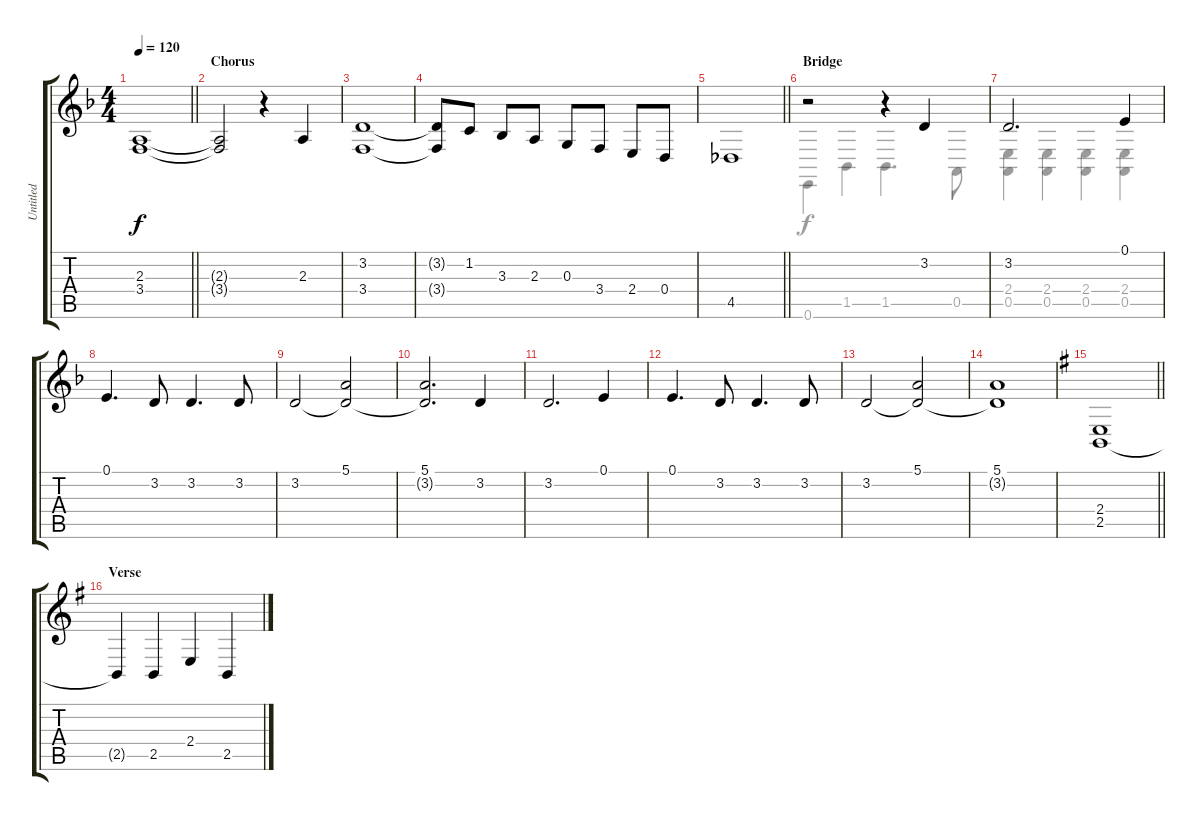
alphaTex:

\track ("Untitled" "Untitled") {instrument drawbarorgan}
\staff {score tabs}
\tuning (E4 B3 G3 D3 A2 E2) {hide}
\voice
\ts (4 4)
\tempo 120
\clef g2
\barLineRight lightlight
\ks f
(2.3 3.4).1{dy f} |
\section ("" "Chorus")
(2.3{t} 3.4{t}).2 r.4 2.3.4 |
(3.2 3.4).1 |
(3.2{t} 3.4{t}).8 1.2.8 3.3.8 2.3.8 0.3.8 3.4.8 2.4.8 0.4.8 |
\barLineRight lightlight
4.5.1 |
\section ("" "Bridge")
r.2 r.4 3.2.4 |
3.2.2{d} 0.1.4 |
0.1.4{d} 3.2.8 3.2.4{d} 3.2.8 |
3.2.2 (5.1 3.2{t}).2 |
(5.1 3.2{t}).2{d} 3.2.4 |
3.2.2{d} 0.1.4 |
0.1.4{d} 3.2.8 3.2.4{d} 3.2.8 |
3.2.2 (5.1 3.2{t}).2 |
(5.1 3.2{t}).1 |
\barLineRight lightlight
\ks g
(2.4 2.5).1 |
\section ("" "Verse")
2.5{t}.4 2.5.4 2.4.4 2.5.4
\voice
\clef g2
\ottava regular
\simile none
\barLineRight lightlight
\ks f
|
|
|
|
\barLineRight lightlight
|
0.6.4 1.5.4 1.5.4{d} 0.5.8 |
(2.4 0.5).4 (2.4 0.5).4 (2.4 0.5).4 (2.4 0.5).4 |
|
|
|
|
|
|
|
\barLineRight lightlight
\ks g
|
